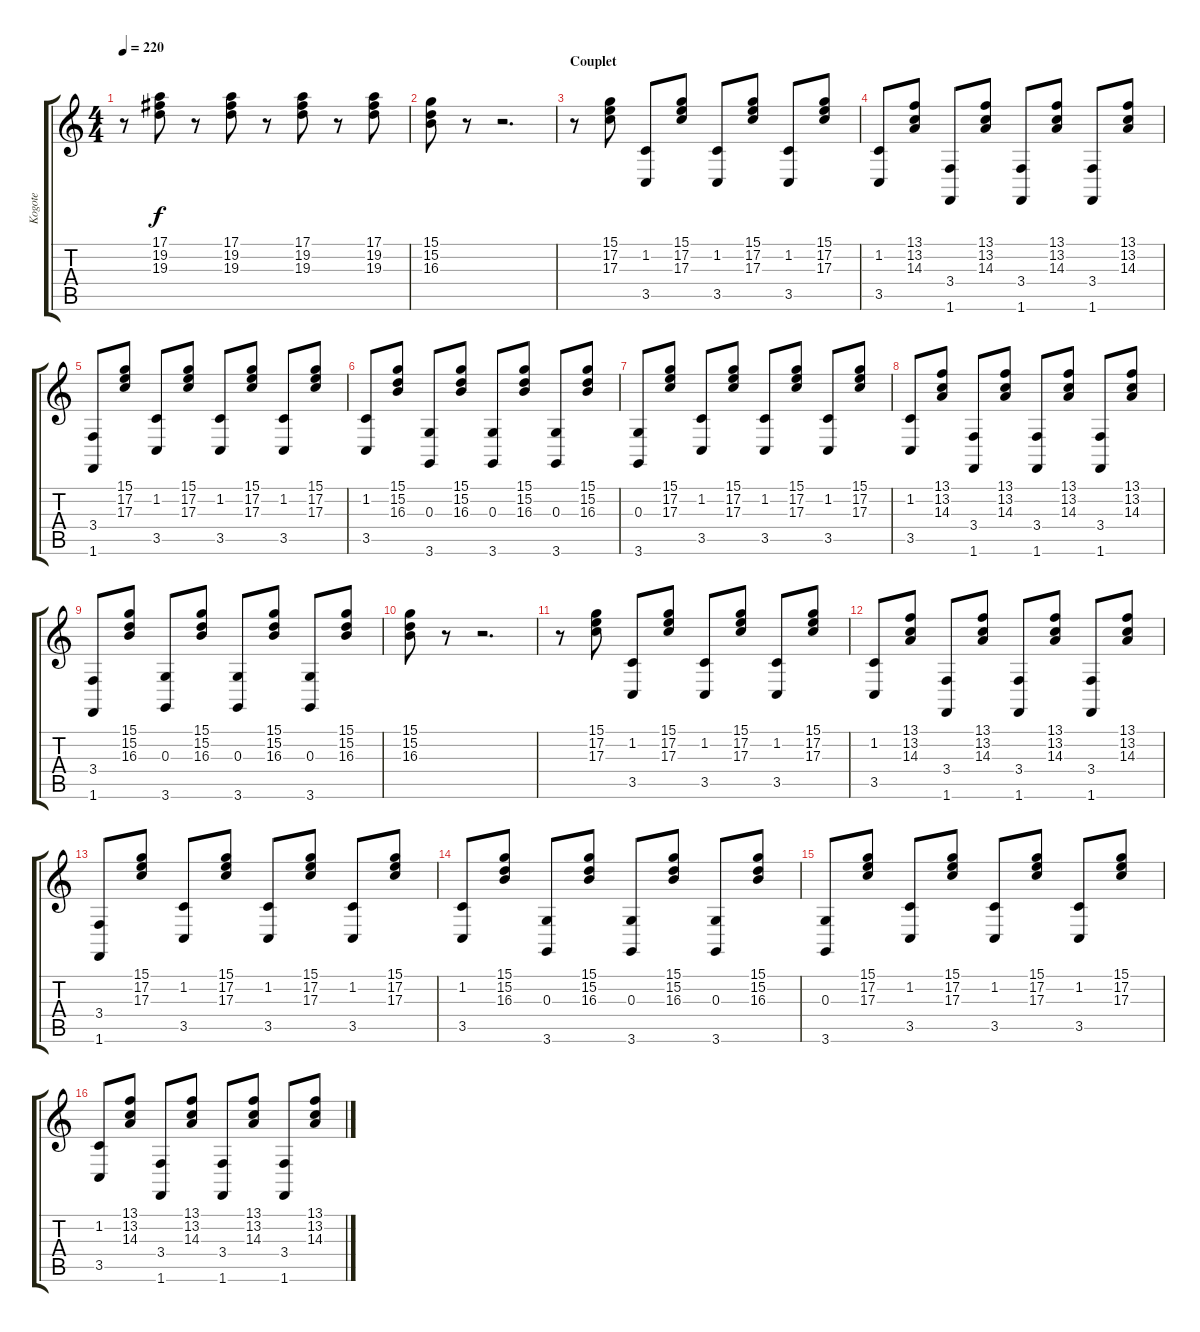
\track ("Kogote" "Kogote") {instrument drawbarorgan}
\staff {score tabs}
\tuning (E4 B3 G3 D3 A2 E2) {hide}
\ts (4 4)
\tempo 220
\clef g2
\ks c
r.8{dy f} (17.1 19.2 19.3).8 r.8 (17.1 19.2 19.3).8 r.8 (17.1 19.2 19.3).8 r.8 (17.1 19.2 19.3).8 |
(15.1 15.2 16.3).8 r.8 r.2{d} |
\section ("" "Couplet")
r.8 (15.1 17.2 17.3).8 (1.2 3.5).8 (15.1 17.2 17.3).8 (1.2 3.5).8 (15.1 17.2 17.3).8 (1.2 3.5).8 (15.1 17.2 17.3).8 |
(1.2 3.5).8 (13.1 13.2 14.3).8 (3.4 1.6).8 (13.1 13.2 14.3).8 (3.4 1.6).8 (13.1 13.2 14.3).8 (3.4 1.6).8 (13.1 13.2 14.3).8 |
(3.4 1.6).8 (15.1 17.2 17.3).8 (1.2 3.5).8 (15.1 17.2 17.3).8 (1.2 3.5).8 (15.1 17.2 17.3).8 (1.2 3.5).8 (15.1 17.2 17.3).8 |
(1.2 3.5).8 (15.1 15.2 16.3).8 (0.3 3.6).8 (15.1 15.2 16.3).8 (0.3 3.6).8 (15.1 15.2 16.3).8 (0.3 3.6).8 (15.1 15.2 16.3).8 |
(0.3 3.6).8 (15.1 17.2 17.3).8 (1.2 3.5).8 (15.1 17.2 17.3).8 (1.2 3.5).8 (15.1 17.2 17.3).8 (1.2 3.5).8 (15.1 17.2 17.3).8 |
(1.2 3.5).8 (13.1 13.2 14.3).8 (3.4 1.6).8 (13.1 13.2 14.3).8 (3.4 1.6).8 (13.1 13.2 14.3).8 (3.4 1.6).8 (13.1 13.2 14.3).8 |
(3.4 1.6).8 (15.1 15.2 16.3).8 (0.3 3.6).8 (15.1 15.2 16.3).8 (0.3 3.6).8 (15.1 15.2 16.3).8 (0.3 3.6).8 (15.1 15.2 16.3).8 |
(15.1 15.2 16.3).8 r.8 r.2{d} |
r.8 (15.1 17.2 17.3).8 (1.2 3.5).8 (15.1 17.2 17.3).8 (1.2 3.5).8 (15.1 17.2 17.3).8 (1.2 3.5).8 (15.1 17.2 17.3).8 |
(1.2 3.5).8 (13.1 13.2 14.3).8 (3.4 1.6).8 (13.1 13.2 14.3).8 (3.4 1.6).8 (13.1 13.2 14.3).8 (3.4 1.6).8 (13.1 13.2 14.3).8 |
(3.4 1.6).8 (15.1 17.2 17.3).8 (1.2 3.5).8 (15.1 17.2 17.3).8 (1.2 3.5).8 (15.1 17.2 17.3).8 (1.2 3.5).8 (15.1 17.2 17.3).8 |
(1.2 3.5).8 (15.1 15.2 16.3).8 (0.3 3.6).8 (15.1 15.2 16.3).8 (0.3 3.6).8 (15.1 15.2 16.3).8 (0.3 3.6).8 (15.1 15.2 16.3).8 |
(0.3 3.6).8 (15.1 17.2 17.3).8 (1.2 3.5).8 (15.1 17.2 17.3).8 (1.2 3.5).8 (15.1 17.2 17.3).8 (1.2 3.5).8 (15.1 17.2 17.3).8 |
(1.2 3.5).8 (13.1 13.2 14.3).8 (3.4 1.6).8 (13.1 13.2 14.3).8 (3.4 1.6).8 (13.1 13.2 14.3).8 (3.4 1.6).8 (13.1 13.2 14.3).8
